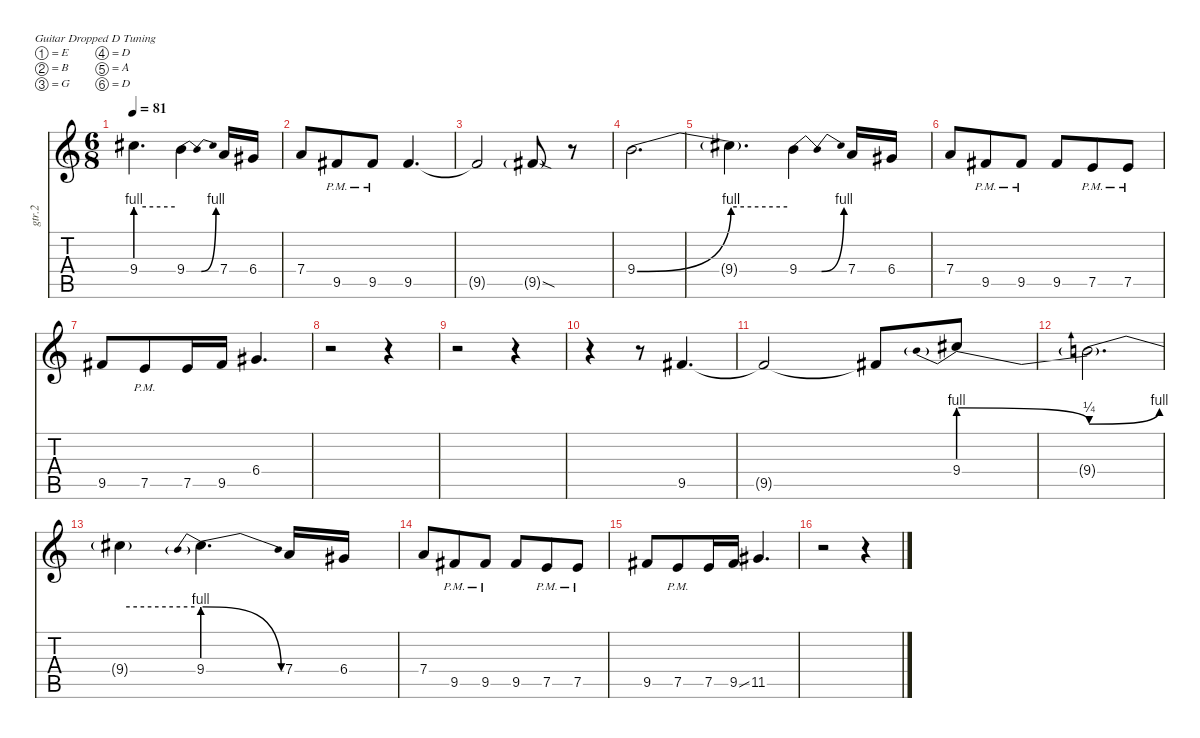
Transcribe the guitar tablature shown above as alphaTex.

\defaultSystemsLayout 4
\hideDynamics
\bracketExtendMode nobrackets
\otherSystemsTrackNameOrientation horizontal
\track ("Guitar 2" "gtr.2") {instrument distortionguitar}
\staff {score tabs}
\tuning (E4 B3 G3 D3 A2 D2)
\ts (6 8)
\tempo 81
\clef g2
\ks c
9.4{be (hold 0 4 60 4) t}.4{d dy f beam Down} 9.4{be (bendrelease 0 0 22.999999199999998 4 25.999999199999998 4 15 0)}.4{beam Down} 7.4.16{beam Up} 6.4{acc #}.16{beam Up} |
7.4.8{beam Up} 9.5{pm acc #}.8{beam Up} 9.5{pm acc #}.8{beam Up} 9.5{acc #}.4{d beam Up} |
9.5{t acc #}.2{beam Up} 9.5{sod g acc #}.8{dy mf beam Up} r.8{beam Up} |
9.4{be (bend 0 0 60 4)}.2{d dy f beam Down} |
9.4{be (hold 0 4 60 4) t}.4{d beam Down} 9.4{be (bendrelease 0 0 22.999999199999998 4 25.999999199999998 4 15 0)}.4{beam Down} 7.4.16{beam Up} 6.4{acc #}.16{beam Up} |
7.4.8{beam Up} 9.5{pm acc #}.8{beam Up} 9.5{pm acc #}.8{beam Up} 9.5{acc #}.8{beam Up} 7.5{pm}.8{beam Up} 7.5{pm}.8{beam Up} |
9.5{acc #}.8{beam Up} 7.5{pm}.8{beam Up} 7.5.16{beam Up} 9.5{acc #}.16{beam Up} 6.4{acc #}.4{d beam Up} |
r.2{beam Down} r.4{beam Down} |
r.2{beam Down} r.4{beam Down} |
r.4{beam Down} r.8{beam Down} 9.5{acc #}.4{d beam Up} |
9.5{t acc #}.2{beam Up} 9.5{t acc #}.8{beam Up} 9.4{be (prebendrelease 0 4 60 1)}.8{beam Up} |
9.4{be (bend 0 1 60 4) t}.2{d beam Down} |
9.4{be (hold 0 4 60 4) t}.4{beam Down} 9.4{be (prebendrelease 0 4 12.999999599999999 0)}.4{d beam Down} 7.4.16{beam Up} 6.4{acc #}.16{beam Up} |
7.4.8{beam Up} 9.5{pm acc #}.8{beam Up} 9.5{pm acc #}.8{beam Up} 9.5{acc #}.8{beam Up} 7.5{pm}.8{beam Up} 7.5{pm}.8{beam Up} |
9.5{acc #}.8{beam Up} 7.5{pm}.8{beam Up} 7.5.16{beam Up} 9.5{ss acc #}.16{beam Up} 11.5{acc #}.4{d beam Up} |
r.2{beam Down} r.4{beam Down}
